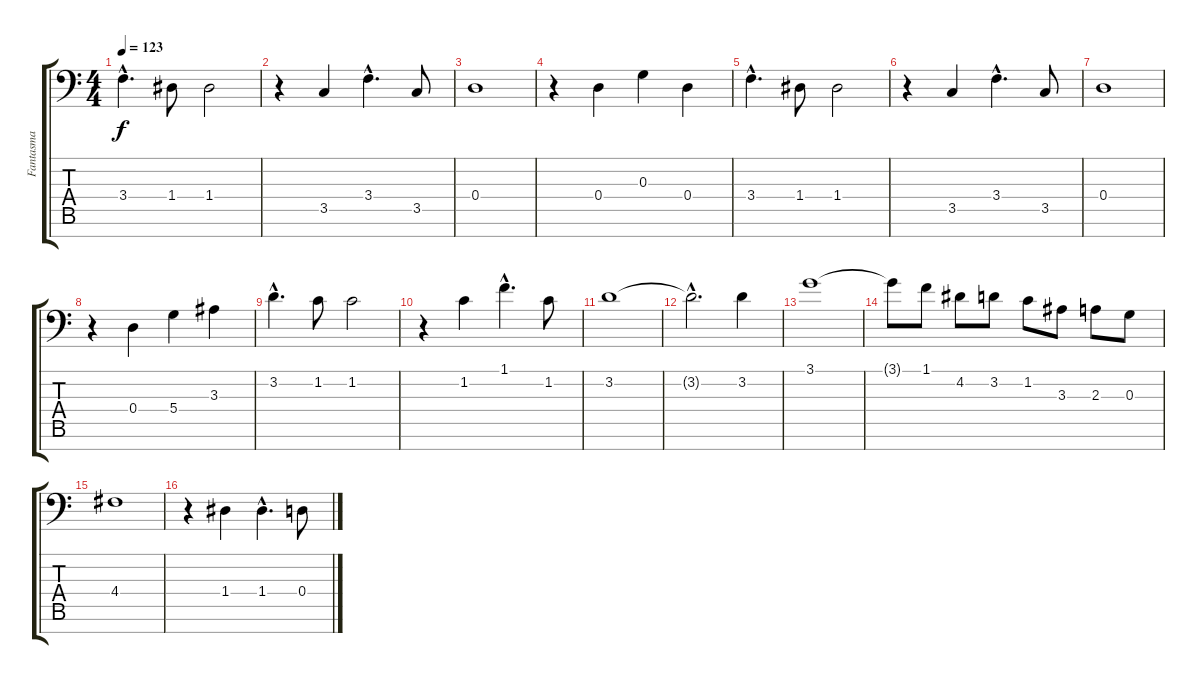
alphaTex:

\track ("Fantasma" "Fantasma") {instrument synthvoice}
\staff {score tabs}
\tuning (E4 B3 G3 D3 A2 E2 C-1) {hide}
\ts (4 4)
\tempo 123
\clef f4
\ks c
3.4{hac}.4{d dy f} 1.4.8 1.4.2 |
r.4 3.5.4 3.4{hac}.4{d} 3.5.8 |
0.4.1 |
r.4 0.4.4 0.3.4 0.4.4 |
3.4{hac}.4{d} 1.4.8 1.4.2 |
r.4 3.5.4 3.4{hac}.4{d} 3.5.8 |
0.4.1 |
r.4 0.4.4 5.4.4 3.3.4 |
3.2{hac}.4{d} 1.2.8 1.2.2 |
r.4 1.2.4 1.1{hac}.4{d} 1.2.8 |
3.2.1 |
3.2{hac t}.2{d} 3.2.4 |
3.1.1 |
3.1{t}.8 1.1.8 4.2.8 3.2.8 1.2.8 3.3.8 2.3.8 0.3.8 |
4.4.1 |
r.4 1.4.4 1.4{hac}.4{d} 0.4.8
